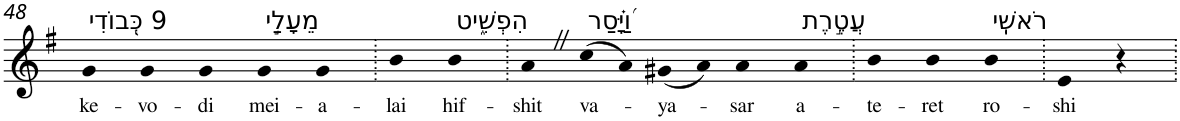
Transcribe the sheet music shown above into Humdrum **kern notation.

**kern	**text
*part1	*part1
*staff1	*staff1
*I"Piano	*
*I'Pno	*
!!LO:PB:g=z
*clefG2	*
*k[f#]	*
*G:	*
=48	=48
!LO:TX:a:t=9 כְּ֭בוֹדִי	!
!	!LO:LY:b
4g	ke-
!	!LO:LY:b
4g	-vo-
!	!LO:LY:b
4g	-di
!LO:TX:a:t=מֵעָלַ֣י	!
!	!LO:LY:b
4g	mei-
!	!LO:LY:b
4g	-a-
=49.	=49.
!	!LO:LY:b
4b	-lai
!LO:TX:a:t=הִפְשִׁ֑יט	!
!	!LO:LY:b
4b	hif-
=50.	=50.
!	!LO:LY:b
4aZ	-shit
!LO:TX:a:t=וַ֝יָּ֗סַר	!
!	!LO:LY:b
(8cc	va-
8a)	.
!	!LO:LY:b
(8g#X	-ya-
8a)	.
!	!LO:LY:b
4a	-sar
!LO:TX:a:t=עֲטֶ֣רֶת	!
!	!LO:LY:b
4a	a-
=51.	=51.
!	!LO:LY:b
4b	-te-
!	!LO:LY:b
4b	-ret
!LO:TX:a:t=רֹאשִֽׁי	!
!	!LO:LY:b
4b	ro-
=52.	=52.
!	!LO:LY:b
4e	-shi
4r	.
=.	=.
*-	*-
